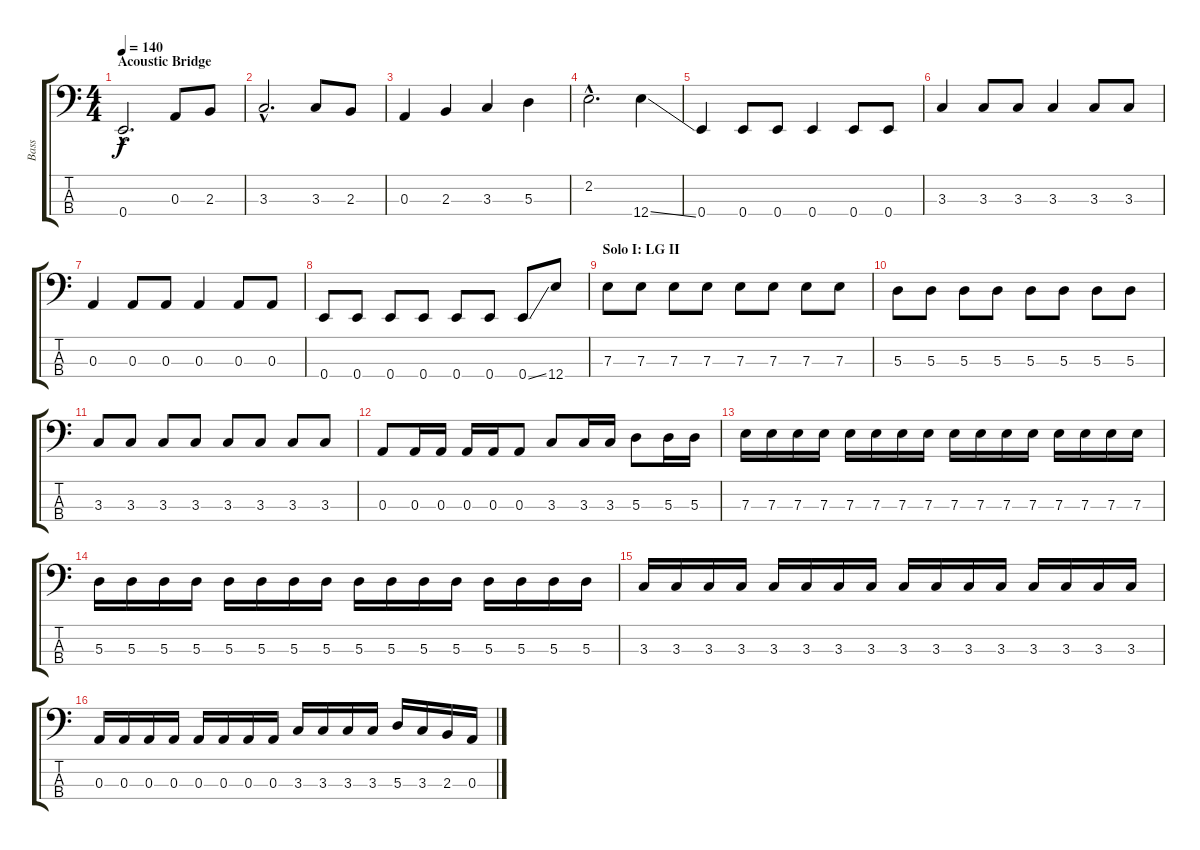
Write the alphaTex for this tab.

\track ("Bass" "Bass") {instrument electricbasspick}
\staff {score tabs}
\tuning (G2 D2 A1 E1) {hide}
\ts (4 4)
\section ("" "Acoustic Bridge")
\tempo 140
\clef f4
\ks c
0.4{hac}.2{d dy f instrument electricbassfinger} 0.3.8 2.3.8 |
3.3{hac}.2{d} 3.3.8 2.3.8 |
0.3.4 2.3.4 3.3.4 5.3.4 |
2.2{hac}.2{d} 12.4{ss}.4 |
0.4.4 0.4.8 0.4.8 0.4.4 0.4.8 0.4.8 |
3.3.4 3.3.8 3.3.8 3.3.4 3.3.8 3.3.8 |
0.3.4 0.3.8 0.3.8 0.3.4 0.3.8 0.3.8 |
0.4.8 0.4.8 0.4.8 0.4.8 0.4.8{instrument electricbasspick} 0.4.8 0.4{ss}.8 12.4.8 |
\section ("" "Solo I: LG II")
7.3.8 7.3.8 7.3.8 7.3.8 7.3.8 7.3.8 7.3.8 7.3.8 |
5.3.8 5.3.8 5.3.8 5.3.8 5.3.8 5.3.8 5.3.8 5.3.8 |
3.3.8 3.3.8 3.3.8 3.3.8 3.3.8 3.3.8 3.3.8 3.3.8 |
0.3.8 0.3.16 0.3.16 0.3.16 0.3.16 0.3.8 3.3.8 3.3.16 3.3.16 5.3.8 5.3.16 5.3.16 |
7.3.16 7.3.16 7.3.16 7.3.16 7.3.16 7.3.16 7.3.16 7.3.16 7.3.16 7.3.16 7.3.16 7.3.16 7.3.16 7.3.16 7.3.16 7.3.16 |
5.3.16 5.3.16 5.3.16 5.3.16 5.3.16 5.3.16 5.3.16 5.3.16 5.3.16 5.3.16 5.3.16 5.3.16 5.3.16 5.3.16 5.3.16 5.3.16 |
3.3.16 3.3.16 3.3.16 3.3.16 3.3.16 3.3.16 3.3.16 3.3.16 3.3.16 3.3.16 3.3.16 3.3.16 3.3.16 3.3.16 3.3.16 3.3.16 |
0.3.16 0.3.16 0.3.16 0.3.16 0.3.16 0.3.16 0.3.16 0.3.16 3.3.16 3.3.16 3.3.16 3.3.16 5.3.16 3.3.16 2.3.16 0.3.16
